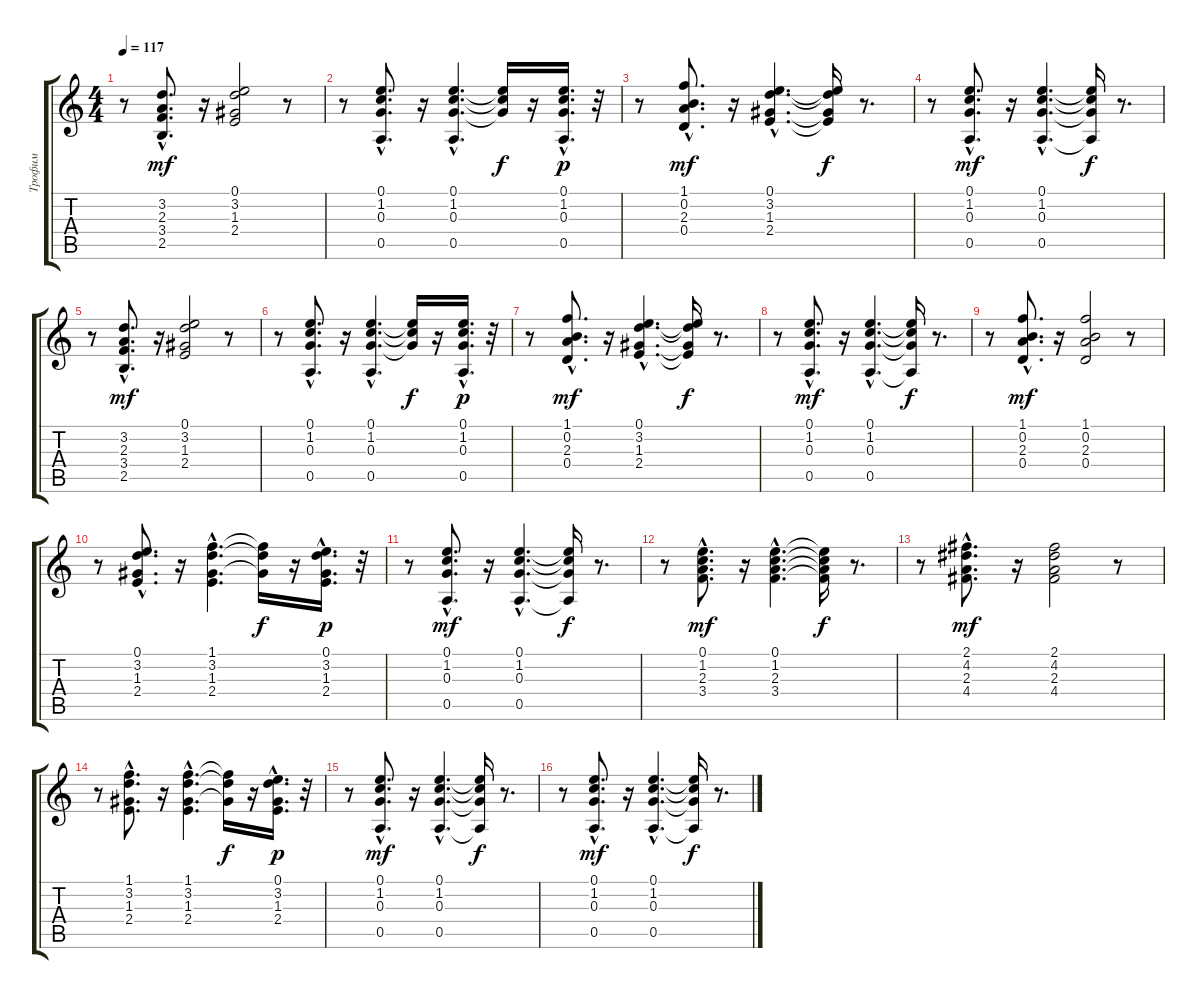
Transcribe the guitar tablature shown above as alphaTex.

\track ("Трофим" "Трофим") {instrument acousticguitarsteel}
\staff {score tabs}
\tuning (E4 B3 G3 D3 A2 E2) {hide}
\ts (4 4)
\tempo 117
\clef g2
\ks c
r.8{dy f} (3.2{hac} 2.3{hac} 3.4{hac} 2.5{hac}).8{d dy mf} r.16 (0.1 3.2 1.3 2.4).2 r.8 |
r.8 (0.1{hac} 1.2{hac} 0.3{hac} 0.5{hac}).8{d} r.16 (0.1{hac} 1.2{hac} 0.3{hac} 0.5{hac}).4{d} (0.1{t} 1.2{t} 0.3{t}).16{dy f} r.16 (0.1{hac} 1.2{hac} 0.3{hac} 0.5{hac}).16{d dy p} r.32 |
r.8 (1.1{hac} 0.2{hac} 2.3{hac} 0.4{hac}).8{d dy mf} r.16 (0.1{hac} 3.2{hac} 1.3{hac} 2.4{hac}).4{d} (0.1{t} 3.2{t} 1.3{t} 2.4{t}).16{dy f} r.8{d} |
r.8 (0.1{hac} 1.2{hac} 0.3{hac} 0.5{hac}).8{d dy mf} r.16 (0.1{hac} 1.2{hac} 0.3{hac} 0.5{hac}).4{d} (0.1{t} 1.2{t} 0.3{t} 0.5{t}).16{dy f} r.8{d} |
r.8 (3.2{hac} 2.3{hac} 3.4{hac} 2.5{hac}).8{d dy mf} r.16 (0.1 3.2 1.3 2.4).2 r.8 |
r.8 (0.1{hac} 1.2{hac} 0.3{hac} 0.5{hac}).8{d} r.16 (0.1{hac} 1.2{hac} 0.3{hac} 0.5{hac}).4{d} (0.1{t} 1.2{t} 0.3{t}).16{dy f} r.16 (0.1{hac} 1.2{hac} 0.3{hac} 0.5{hac}).16{d dy p} r.32 |
r.8 (1.1{hac} 0.2{hac} 2.3{hac} 0.4{hac}).8{d dy mf} r.16 (0.1{hac} 3.2{hac} 1.3{hac} 2.4{hac}).4{d} (0.1{t} 3.2{t} 1.3{t} 2.4{t}).16{dy f} r.8{d} |
r.8 (0.1{hac} 1.2{hac} 0.3{hac} 0.5{hac}).8{d dy mf} r.16 (0.1{hac} 1.2{hac} 0.3{hac} 0.5{hac}).4{d} (0.1{t} 1.2{t} 0.3{t} 0.5{t}).16{dy f} r.8{d} |
r.8 (1.1{hac} 0.2{hac} 2.3{hac} 0.4{hac}).8{d dy mf} r.16 (1.1 0.2 2.3 0.4).2 r.8 |
r.8 (0.1{hac} 3.2{hac} 1.3{hac} 2.4{hac}).8{d} r.16 (1.1{hac} 3.2{hac} 1.3{hac} 2.4{hac}).4{d} (1.1{t} 3.2{t} 1.3{t}).16{dy f} r.16 (0.1{hac} 3.2{hac} 1.3{hac} 2.4{hac}).16{d dy p} r.32 |
r.8 (0.1{hac} 1.2{hac} 0.3{hac} 0.5{hac}).8{d dy mf} r.16 (0.1{hac} 1.2{hac} 0.3{hac} 0.5{hac}).4{d} (0.1{t} 1.2{t} 0.3{t} 0.5{t}).16{dy f} r.8{d} |
r.8 (0.1{hac} 1.2{hac} 2.3{hac} 3.4{hac}).8{d dy mf} r.16 (0.1{hac} 1.2{hac} 2.3{hac} 3.4{hac}).4{d} (0.1{t} 1.2{t} 2.3{t} 3.4{t}).16{dy f} r.8{d} |
r.8 (2.1{hac} 4.2{hac} 2.3{hac} 4.4{hac}).8{d dy mf} r.16 (2.1 4.2 2.3 4.4).2 r.8 |
r.8 (1.1{hac} 3.2{hac} 1.3{hac} 2.4{hac}).8{d} r.16 (1.1{hac} 3.2{hac} 1.3{hac} 2.4{hac}).4{d} (1.1{t} 3.2{t} 1.3{t}).16{dy f} r.16 (0.1{hac} 3.2{hac} 1.3{hac} 2.4{hac}).16{d dy p} r.32 |
r.8 (0.1{hac} 1.2{hac} 0.3{hac} 0.5{hac}).8{d dy mf} r.16 (0.1{hac} 1.2{hac} 0.3{hac} 0.5{hac}).4{d} (0.1{t} 1.2{t} 0.3{t} 0.5{t}).16{dy f} r.8{d} |
r.8 (0.1{hac} 1.2{hac} 0.3{hac} 0.5{hac}).8{d dy mf} r.16 (0.1{hac} 1.2{hac} 0.3{hac} 0.5{hac}).4{d} (0.1{t} 1.2{t} 0.3{t} 0.5{t}).16{dy f} r.8{d}
